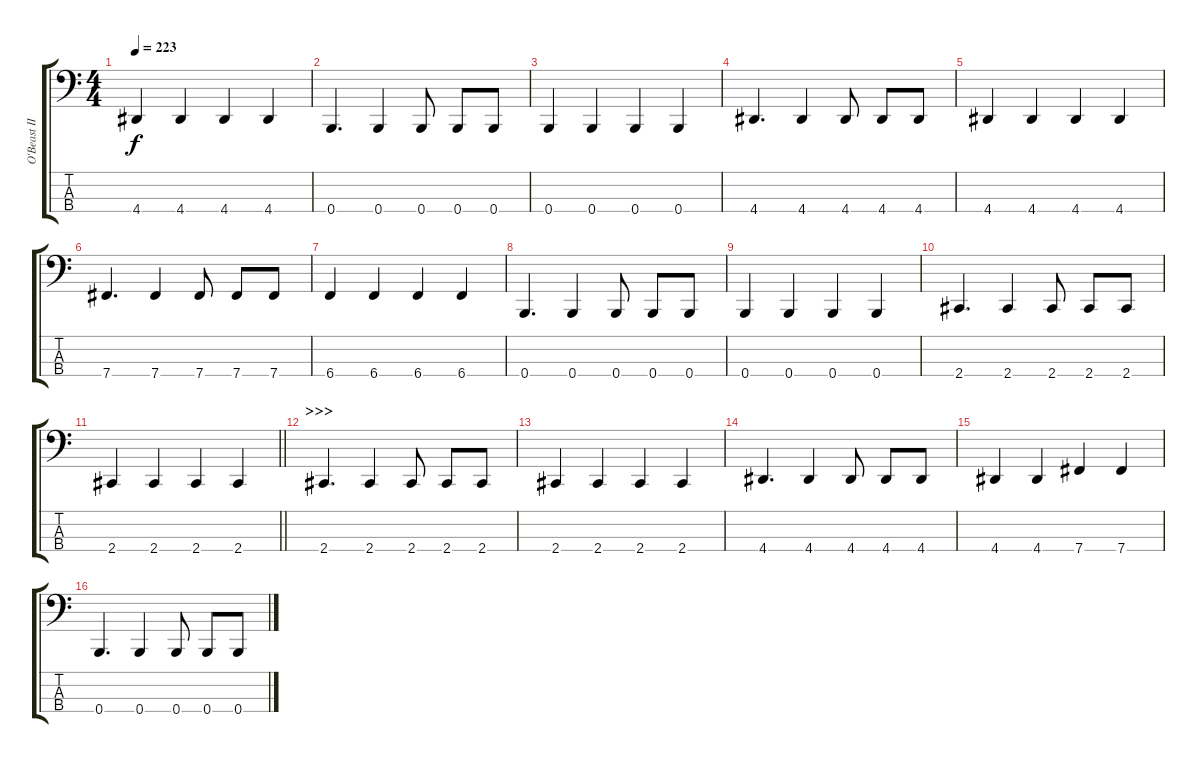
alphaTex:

\track ("O'Beast II" "O'Beast II") {instrument electricbassfinger}
\staff {score tabs}
\tuning (E2 B1 Gb1 B0) {hide}
\ts (4 4)
\tempo 223
\clef f4
\ks c
4.4.4{dy f} 4.4.4 4.4.4 4.4.4 |
0.4.4{d} 0.4.4 0.4.8 0.4.8 0.4.8 |
0.4.4 0.4.4 0.4.4 0.4.4 |
4.4.4{d} 4.4.4 4.4.8 4.4.8 4.4.8 |
4.4.4 4.4.4 4.4.4 4.4.4 |
7.4.4{d} 7.4.4 7.4.8 7.4.8 7.4.8 |
6.4.4 6.4.4 6.4.4 6.4.4 |
0.4.4{d} 0.4.4 0.4.8 0.4.8 0.4.8 |
0.4.4 0.4.4 0.4.4 0.4.4 |
2.4.4{d} 2.4.4 2.4.8 2.4.8 2.4.8 |
\barLineRight lightlight
2.4.4 2.4.4 2.4.4 2.4.4 |
\section ("" ">>>")
2.4.4{d} 2.4.4 2.4.8 2.4.8 2.4.8 |
2.4.4 2.4.4 2.4.4 2.4.4 |
4.4.4{d} 4.4.4 4.4.8 4.4.8 4.4.8 |
4.4.4 4.4.4 7.4.4 7.4.4 |
0.4.4{d} 0.4.4 0.4.8 0.4.8 0.4.8
